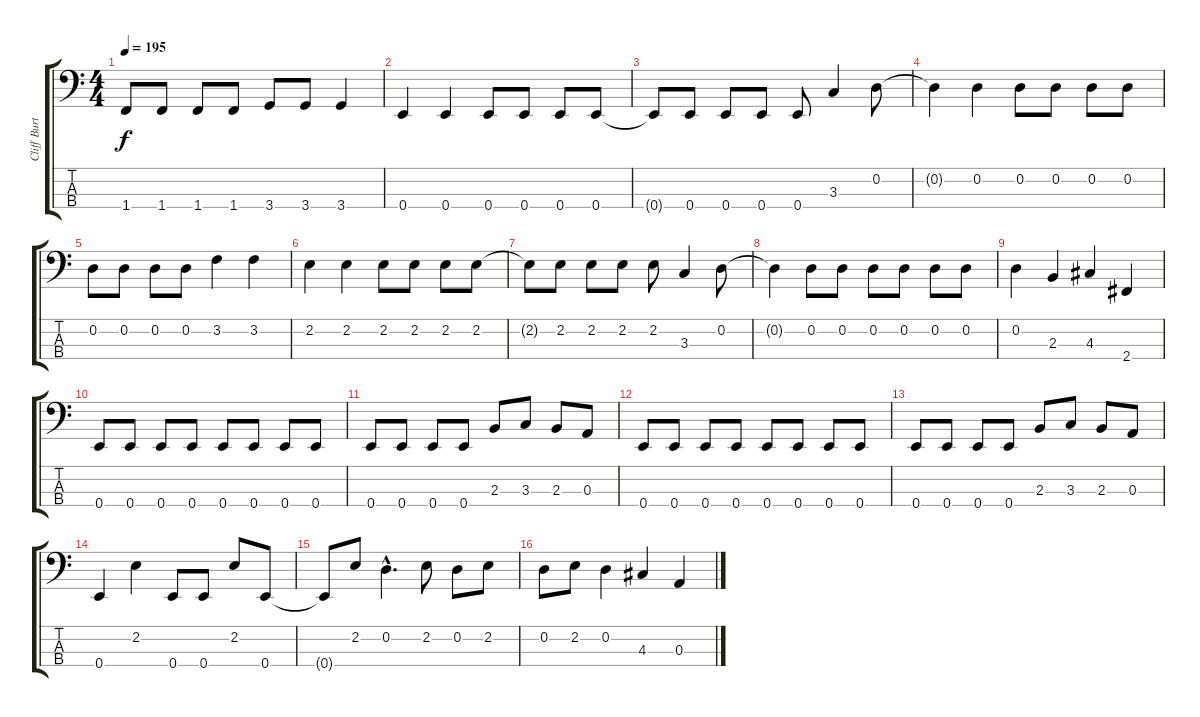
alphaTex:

\track ("Cliff Burton (Bass)" "Cliff Burt") {instrument electricbasspick}
\staff {score tabs}
\tuning (G2 D2 A1 E1) {hide}
\ts (4 4)
\tempo 195
\clef f4
\ks c
1.4.8{dy f} 1.4.8 1.4.8 1.4.8 3.4.8 3.4.8 3.4.4 |
0.4.4 0.4.4 0.4.8 0.4.8 0.4.8 0.4.8 |
0.4{t}.8 0.4.8 0.4.8 0.4.8 0.4.8 3.3.4 0.2.8 |
0.2{t}.4 0.2.4 0.2.8 0.2.8 0.2.8 0.2.8 |
0.2.8 0.2.8 0.2.8 0.2.8 3.2.4 3.2.4 |
2.2.4 2.2.4 2.2.8 2.2.8 2.2.8 2.2.8 |
2.2{t}.8 2.2.8 2.2.8 2.2.8 2.2.8 3.3.4 0.2.8 |
0.2{t}.4 0.2.8 0.2.8 0.2.8 0.2.8 0.2.8 0.2.8 |
0.2.4 2.3.4 4.3.4 2.4.4 |
0.4.8 0.4.8 0.4.8 0.4.8 0.4.8 0.4.8 0.4.8 0.4.8 |
0.4.8 0.4.8 0.4.8 0.4.8 2.3.8 3.3.8 2.3.8 0.3.8 |
0.4.8 0.4.8 0.4.8 0.4.8 0.4.8 0.4.8 0.4.8 0.4.8 |
0.4.8 0.4.8 0.4.8 0.4.8 2.3.8 3.3.8 2.3.8 0.3.8 |
0.4.4 2.2.4 0.4.8 0.4.8 2.2.8 0.4.8 |
0.4{t}.8 2.2.8 0.2{hac}.4{d} 2.2.8 0.2.8 2.2.8 |
0.2.8 2.2.8 0.2.4 4.3.4 0.3.4
